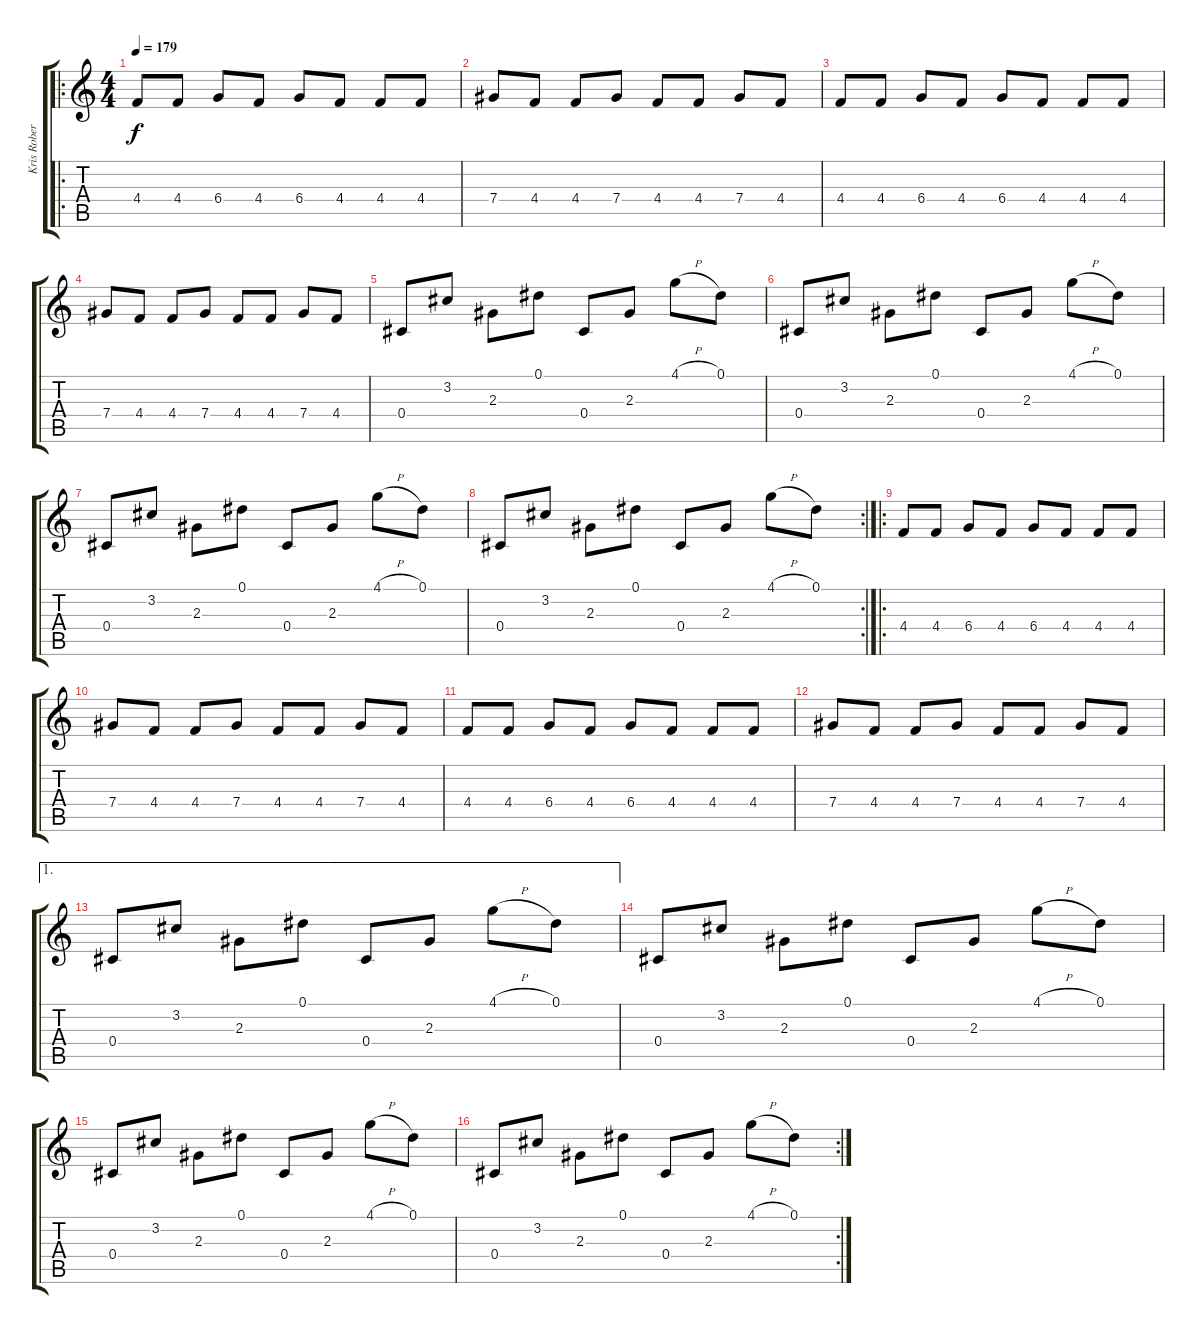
\track ("Kris Roberts" "Kris Rober") {instrument overdrivenguitar}
\staff {score tabs}
\tuning (Eb4 Bb3 Gb3 Db3 Ab2 Db2) {hide}
\ro
\ts (4 4)
\tempo 179
\clef g2
\ks c
4.4.8{dy f instrument electricguitarjazz} 4.4.8 6.4.8 4.4.8 6.4.8 4.4.8 4.4.8 4.4.8 |
7.4.8 4.4.8 4.4.8 7.4.8 4.4.8 4.4.8 7.4.8 4.4.8 |
4.4.8 4.4.8 6.4.8 4.4.8 6.4.8 4.4.8 4.4.8 4.4.8 |
7.4.8 4.4.8 4.4.8 7.4.8 4.4.8 4.4.8 7.4.8 4.4.8 |
0.4.8 3.2.8 2.3.8 0.1.8 0.4.8 2.3.8 4.1{h}.8 0.1.8 |
0.4.8 3.2.8 2.3.8 0.1.8 0.4.8 2.3.8 4.1{h}.8 0.1.8 |
0.4.8 3.2.8 2.3.8 0.1.8 0.4.8 2.3.8 4.1{h}.8 0.1.8 |
\rc 2
0.4.8 3.2.8 2.3.8 0.1.8 0.4.8 2.3.8 4.1{h}.8 0.1.8 |
\ro
4.4.8{instrument electricguitarjazz} 4.4.8 6.4.8 4.4.8 6.4.8 4.4.8 4.4.8 4.4.8 |
7.4.8 4.4.8 4.4.8 7.4.8 4.4.8 4.4.8 7.4.8 4.4.8 |
4.4.8 4.4.8 6.4.8 4.4.8 6.4.8 4.4.8 4.4.8 4.4.8 |
7.4.8 4.4.8 4.4.8 7.4.8 4.4.8 4.4.8 7.4.8 4.4.8 |
\ae 1
0.4.8 3.2.8 2.3.8 0.1.8 0.4.8 2.3.8 4.1{h}.8 0.1.8 |
0.4.8 3.2.8 2.3.8 0.1.8 0.4.8 2.3.8 4.1{h}.8 0.1.8 |
0.4.8 3.2.8 2.3.8 0.1.8 0.4.8 2.3.8 4.1{h}.8 0.1.8 |
\rc 2
0.4.8 3.2.8 2.3.8 0.1.8 0.4.8 2.3.8 4.1{h}.8 0.1.8
